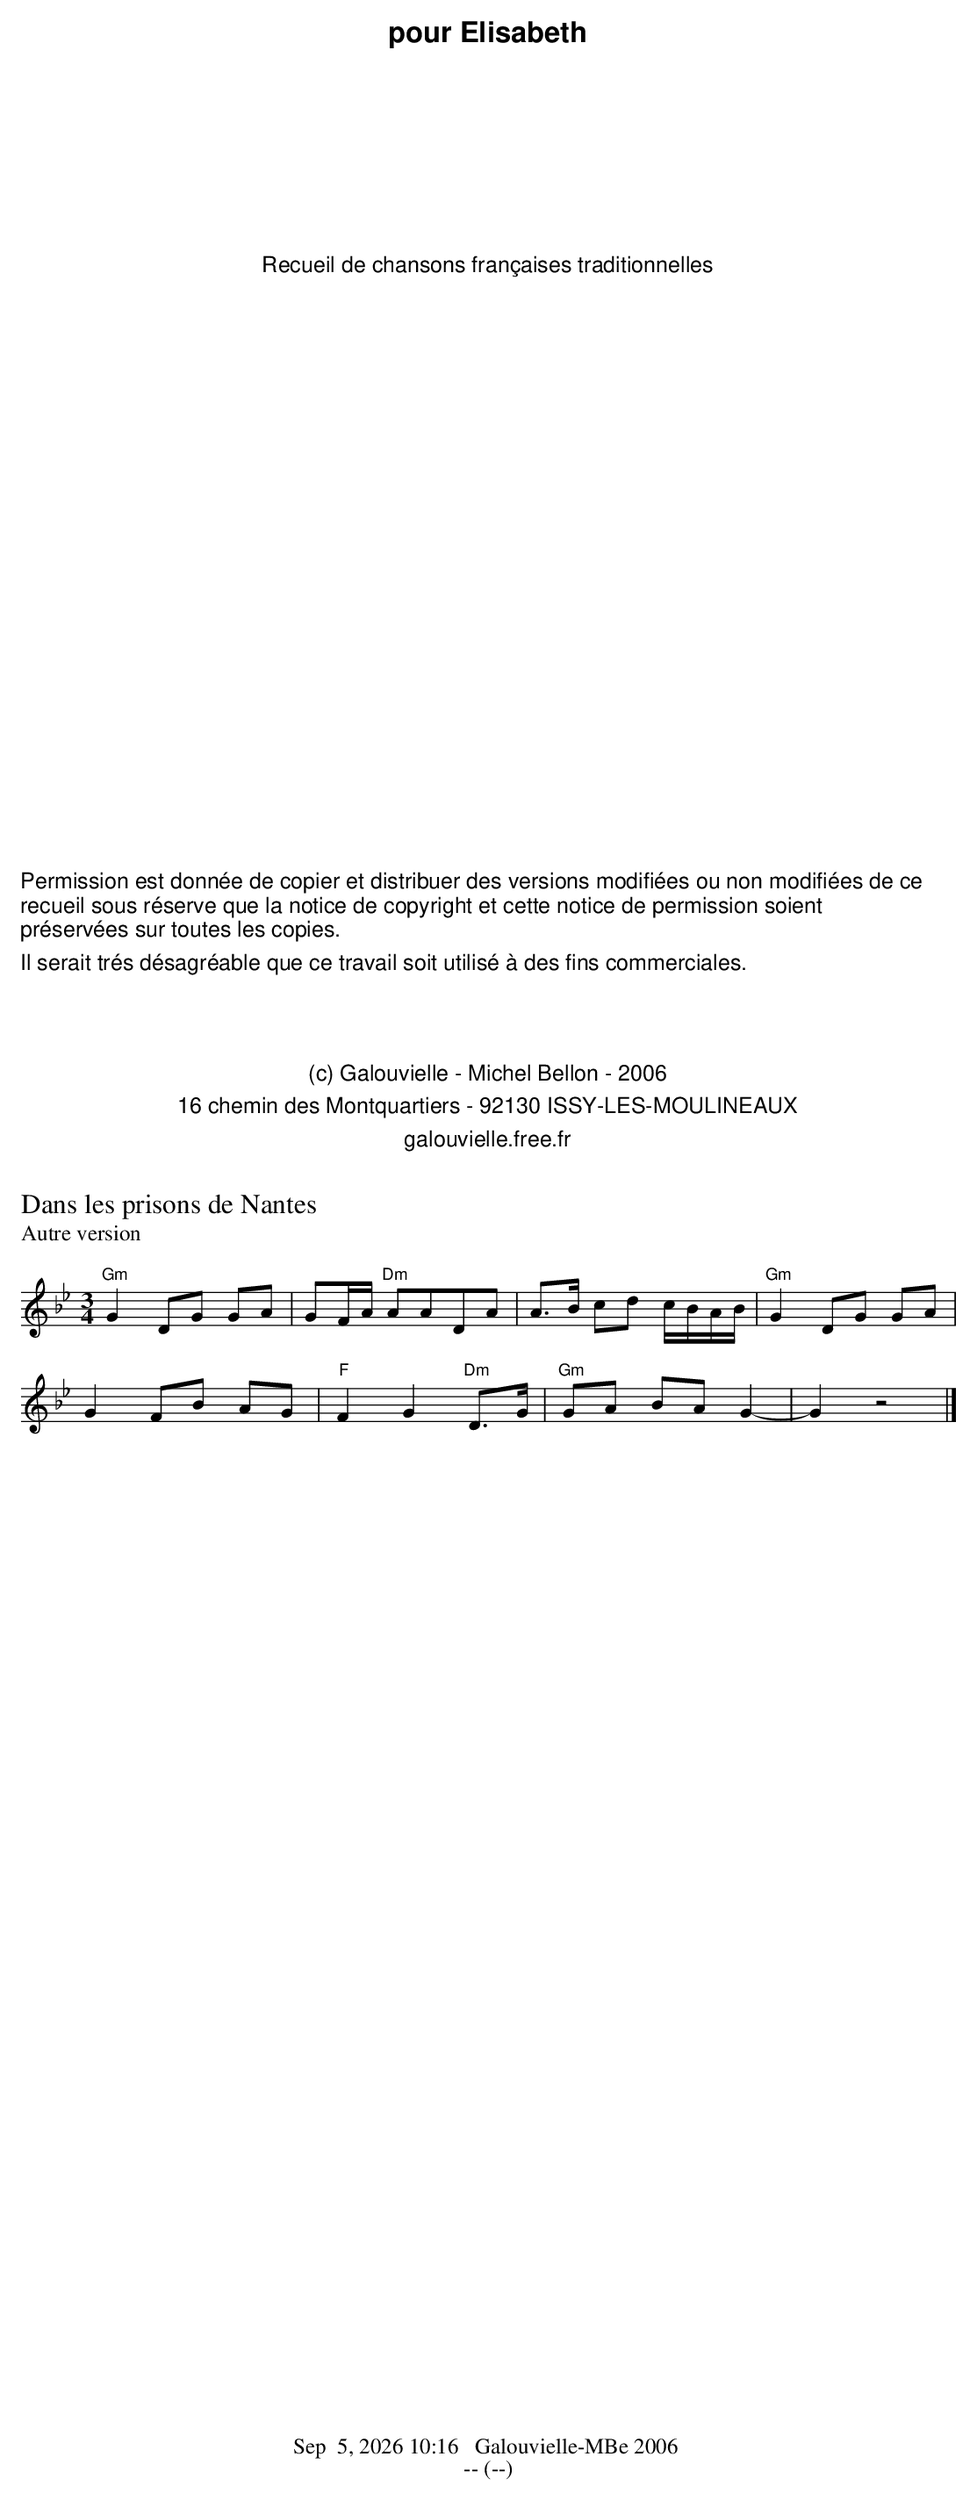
X:1
T:Dans les prisons de Nantes
T:Autre version
M:3/4
K:Bb
"Gm"G2 DG GA | GF/2A/2 "Dm"AADA | A>B cd c/2B/2A/2B/2 | "Gm"G2 DG GA |
G2 FB AG | "F"F2G2 "Dm"D>G | "Gm" GA BA G2- | G2 z4 |]
